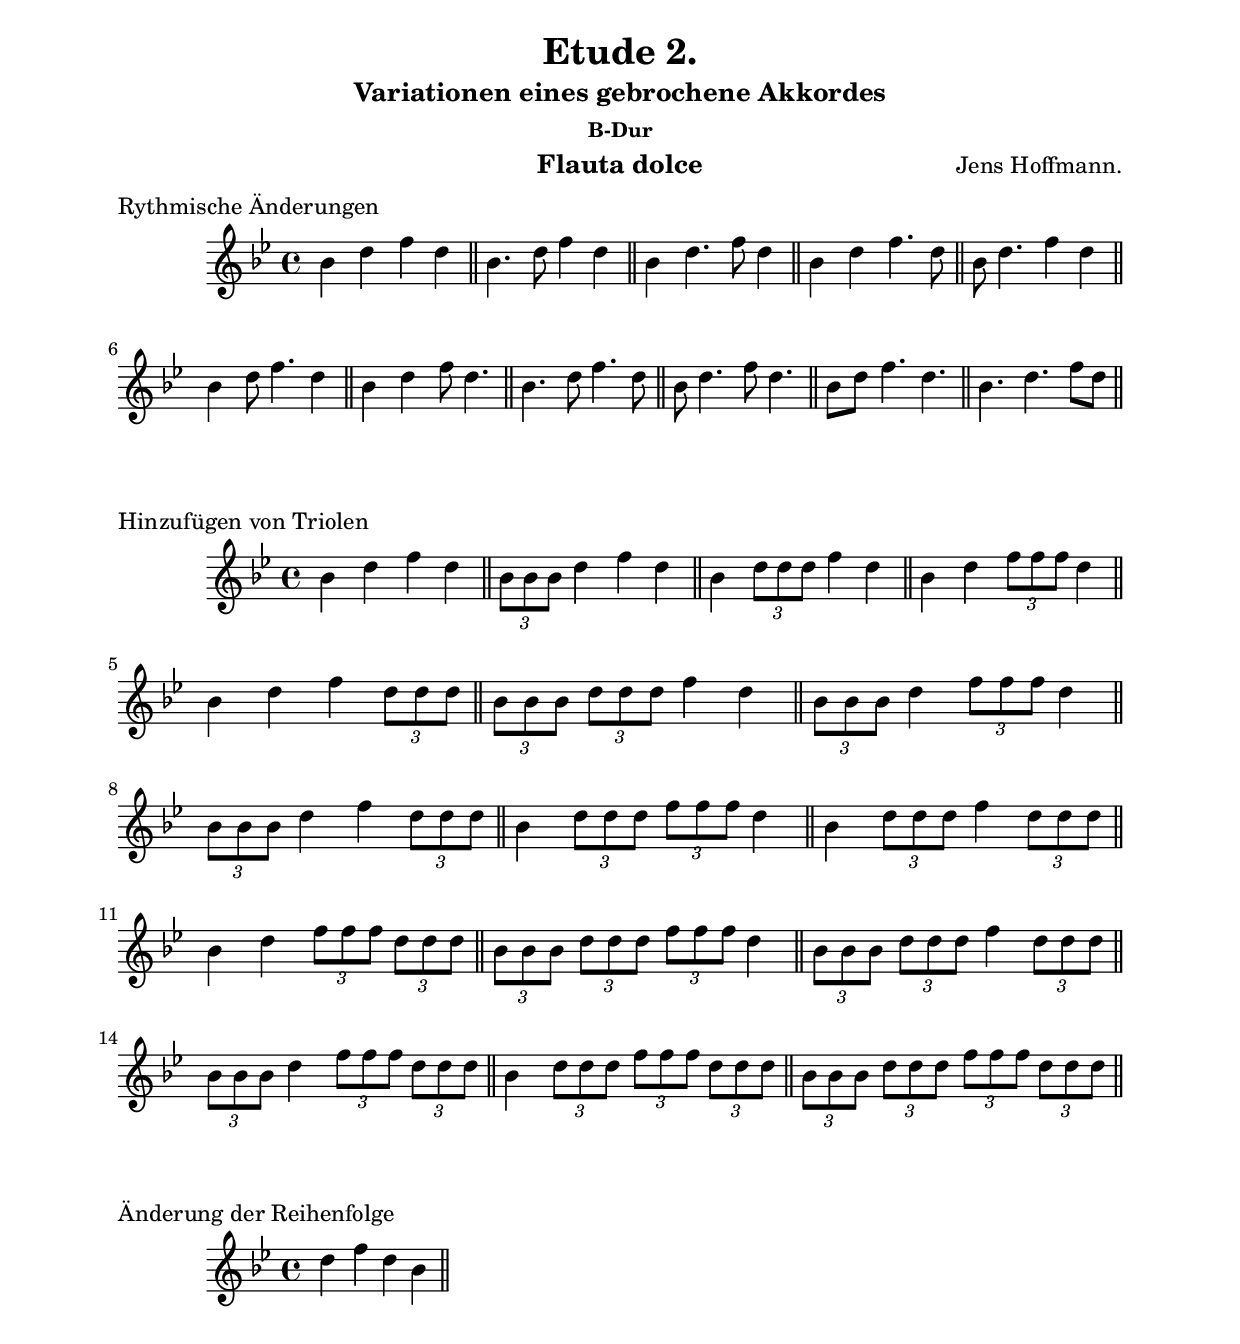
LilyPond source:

\version "2.18.2"


\include "articulate.ly"


\header {
    title = "Etude 2."
    composer = "Jens Hoffmann."
    % dedication = "Dedication"
    subtitle = "Variationen eines gebrochene Akkordes"
    subsubtitle = "B-Dur"
      % The following fields are evenly spread on one line
      % the field "instrument" also appears on following pages
    instrument = "Flauta dolce"
    % poet = "Poet"
      % The following fields are placed at opposite ends of the same line
    % meter = "Meter"
    % arranger = "Arranger"
      % The following fields are centered at the bottom
    % tagline = "tagline goes at the bottom of the last page"
    % copyright = "copyright goes at the bottom of the first page"
}


\paper {
    top-margin = 2\cm
    left-margin = 2\cm
    right-margin = 2\cm
    between-system-space = 1.5\cm
    between-system-padding = #1
    ragged-bottom=##f
    % ragged-last-bottom=##f
    % ragged-right = ##f
    markup-markup-spacing.minimum-distance = 1.5\cm
    markup-system-spacing.minimum-distance = 0.5\cm
}
 

%%%%%%%%%%%%%%%%%%%%%%%%%%%%%%%%%%%%%%%%%%%%%%%%%%%

melody = \relative bes' {
    \set Staff.midiInstrument = #"flute"
    \time 4/4
    \key bes \major
    bes4 d f d \bar "||"
    bes4. d8 f4 d \bar "||"
    bes4 d4. f8 d4 \bar "||"
    bes4 d4 f4. d8 \bar "||"
    bes8 d4. f4 d4 \bar "||"
    bes4 d8 f4. d4 \bar "||"
    bes4 d4 f8 d4. \bar "||"
    bes4. d8 f4. d8 \bar "||"
    bes8 d4. f8 d4. \bar "||"
    bes8 d8 f4. d4. \bar "||"
    bes4. d4. f8 d8 \bar "||"
}

structure = {
    \new Staff = "flute"
    <<
    \set Staff.midiInstrument = #"flute"
    \context Voice = "melody" \melody
    >>
}

\score {
    \structure
    \layout {
    }
    \header {
        piece = "Rythmische Änderungen"
    }
}

\score {
    \articulate \structure
    \midi {
    }
}

%%%%%%%%%%%%%%%%%%%%%%%%%%%%%%%%%%%%%%%%%%%%%%%%%%%

melody = \relative bes' {
    \set Staff.midiInstrument = #"flute"
    \time 4/4
    \key bes \major
    bes4 d4 f4 d4 \bar "||"
    \tuplet 3/2 {bes8 bes bes} d4 f4 d4 \bar "||"
    bes4 \tuplet 3/2 {d8 d d} f4 d4 \bar "||"
    bes4 d4 \tuplet 3/2 {f8 f8 f8} d4 \bar "||"
    bes4 d4 f4 \tuplet 3/2 {d8 d d} \bar "||"
    \tuplet 3/2 {bes8 bes8 bes8} \tuplet 3/2 {d8 d d} f4 d4 \bar "||"
    \tuplet 3/2 {bes8 bes8 bes8} d4 \tuplet 3/2 {f8 f8 f8} d4 \bar "||"
    \tuplet 3/2 {bes8 bes bes} d4 f4 \tuplet 3/2 {d8 d d} \bar "||"
    bes4 \tuplet 3/2 {d8 d d} \tuplet 3/2 {f8 f8 f8} d4 \bar "||"
    bes4 \tuplet 3/2 {d8 d d} f4 \tuplet 3/2 {d8 d d} \bar "||"
    bes4 d4 \tuplet 3/2 {f8 f f} \tuplet 3/2 {d8 d d} \bar "||"
    \tuplet 3/2 {bes8 bes8 bes8} \tuplet 3/2 {d8 d d} \tuplet 3/2 {f8 f f} d4 \bar "||"
    \tuplet 3/2 {bes8 bes8 bes8} \tuplet 3/2 {d8 d d} f4 \tuplet 3/2 {d8 d d} \bar "||"
    \tuplet 3/2 {bes8 bes8 bes8} d4 \tuplet 3/2 {f8 f f} \tuplet 3/2 {d8 d d} \bar "||"
    bes4 \tuplet 3/2 {d8 d d} \tuplet 3/2 {f8 f f} \tuplet 3/2 {d8 d d} \bar "||"
    \tuplet 3/2 {bes8 bes8 bes8} \tuplet 3/2 {d8 d8 d8} \tuplet 3/2 {f8 f8 f8} \tuplet 3/2 {d8 d8 d8} \bar "||"
}


structure = {
    \new Staff = "flute"
    <<
    \set Staff.midiInstrument = #"flute"
    \context Voice = "melody" \melody
    >>
}

\score {
    \structure
    \layout {
    }
    \header {
            piece = "Hinzufügen von Triolen"
    }
}

\score {
    \articulate \structure
    \midi {
    }
}


%%%%%%%%%%%%%%%%%%%%%%%%%%%%%%%%%%%%%%%%%%%%%%%%%%%

melody = \relative bes' {
    \set Staff.midiInstrument = #"flute"
    \time 4/4
    \key bes \major
    d4 f d bes \bar "||"
}


structure = {
    \new Staff = "flute"
    <<
    \set Staff.midiInstrument = #"flute"
    \context Voice = "melody" \melody
    >>
}

\score {
    \structure
    \layout {
    }
    \header {
        piece = "Änderung der Reihenfolge"
    }
}

\score {
    \articulate \structure
    \midi {
    }
}

